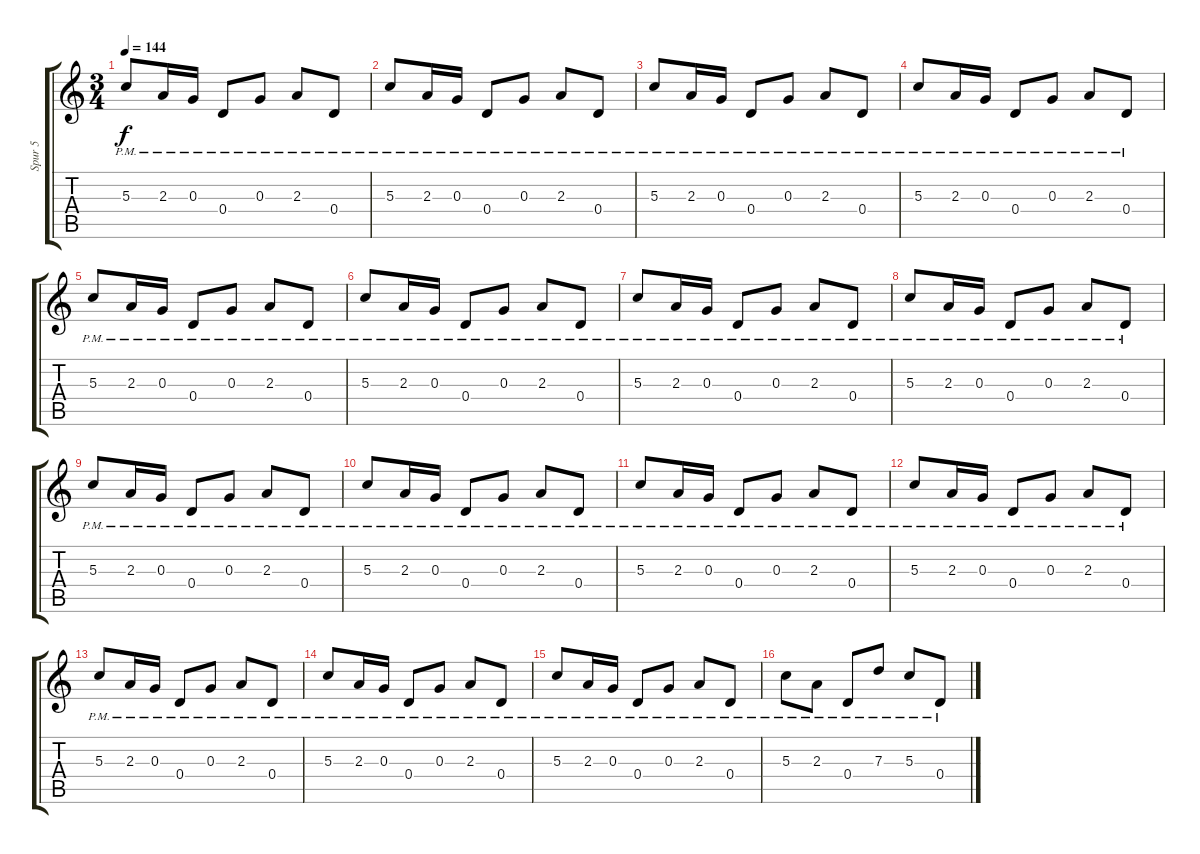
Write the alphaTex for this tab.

\track ("Spur 5" "Spur 5") {instrument distortionguitar}
\staff {score tabs}
\tuning (E4 B3 G3 D3 A2 D2) {hide}
\ts (3 4)
\tempo 144
\clef g2
\ks c
5.3{pm}.8{dy f} 2.3{pm}.16 0.3{pm}.16 0.4{pm}.8 0.3{pm}.8 2.3{pm}.8 0.4{pm}.8 |
5.3{pm}.8 2.3{pm}.16 0.3{pm}.16 0.4{pm}.8 0.3{pm}.8 2.3{pm}.8 0.4{pm}.8 |
5.3{pm}.8 2.3{pm}.16 0.3{pm}.16 0.4{pm}.8 0.3{pm}.8 2.3{pm}.8 0.4{pm}.8 |
5.3{pm}.8 2.3{pm}.16 0.3{pm}.16 0.4{pm}.8 0.3{pm}.8 2.3{pm}.8 0.4{pm}.8 |
5.3{pm}.8 2.3{pm}.16 0.3{pm}.16 0.4{pm}.8 0.3{pm}.8 2.3{pm}.8 0.4{pm}.8 |
5.3{pm}.8 2.3{pm}.16 0.3{pm}.16 0.4{pm}.8 0.3{pm}.8 2.3{pm}.8 0.4{pm}.8 |
5.3{pm}.8 2.3{pm}.16 0.3{pm}.16 0.4{pm}.8 0.3{pm}.8 2.3{pm}.8 0.4{pm}.8 |
5.3{pm}.8 2.3{pm}.16 0.3{pm}.16 0.4{pm}.8 0.3{pm}.8 2.3{pm}.8 0.4{pm}.8 |
5.3{pm}.8 2.3{pm}.16 0.3{pm}.16 0.4{pm}.8 0.3{pm}.8 2.3{pm}.8 0.4{pm}.8 |
5.3{pm}.8 2.3{pm}.16 0.3{pm}.16 0.4{pm}.8 0.3{pm}.8 2.3{pm}.8 0.4{pm}.8 |
5.3{pm}.8 2.3{pm}.16 0.3{pm}.16 0.4{pm}.8 0.3{pm}.8 2.3{pm}.8 0.4{pm}.8 |
5.3{pm}.8 2.3{pm}.16 0.3{pm}.16 0.4{pm}.8 0.3{pm}.8 2.3{pm}.8 0.4{pm}.8 |
5.3{pm}.8 2.3{pm}.16 0.3{pm}.16 0.4{pm}.8 0.3{pm}.8 2.3{pm}.8 0.4{pm}.8 |
5.3{pm}.8 2.3{pm}.16 0.3{pm}.16 0.4{pm}.8 0.3{pm}.8 2.3{pm}.8 0.4{pm}.8 |
5.3{pm}.8 2.3{pm}.16 0.3{pm}.16 0.4{pm}.8 0.3{pm}.8 2.3{pm}.8 0.4{pm}.8 |
5.3{pm}.8 2.3{pm}.8 0.4{pm}.8 7.3{pm}.8 5.3{pm}.8 0.4{pm}.8
